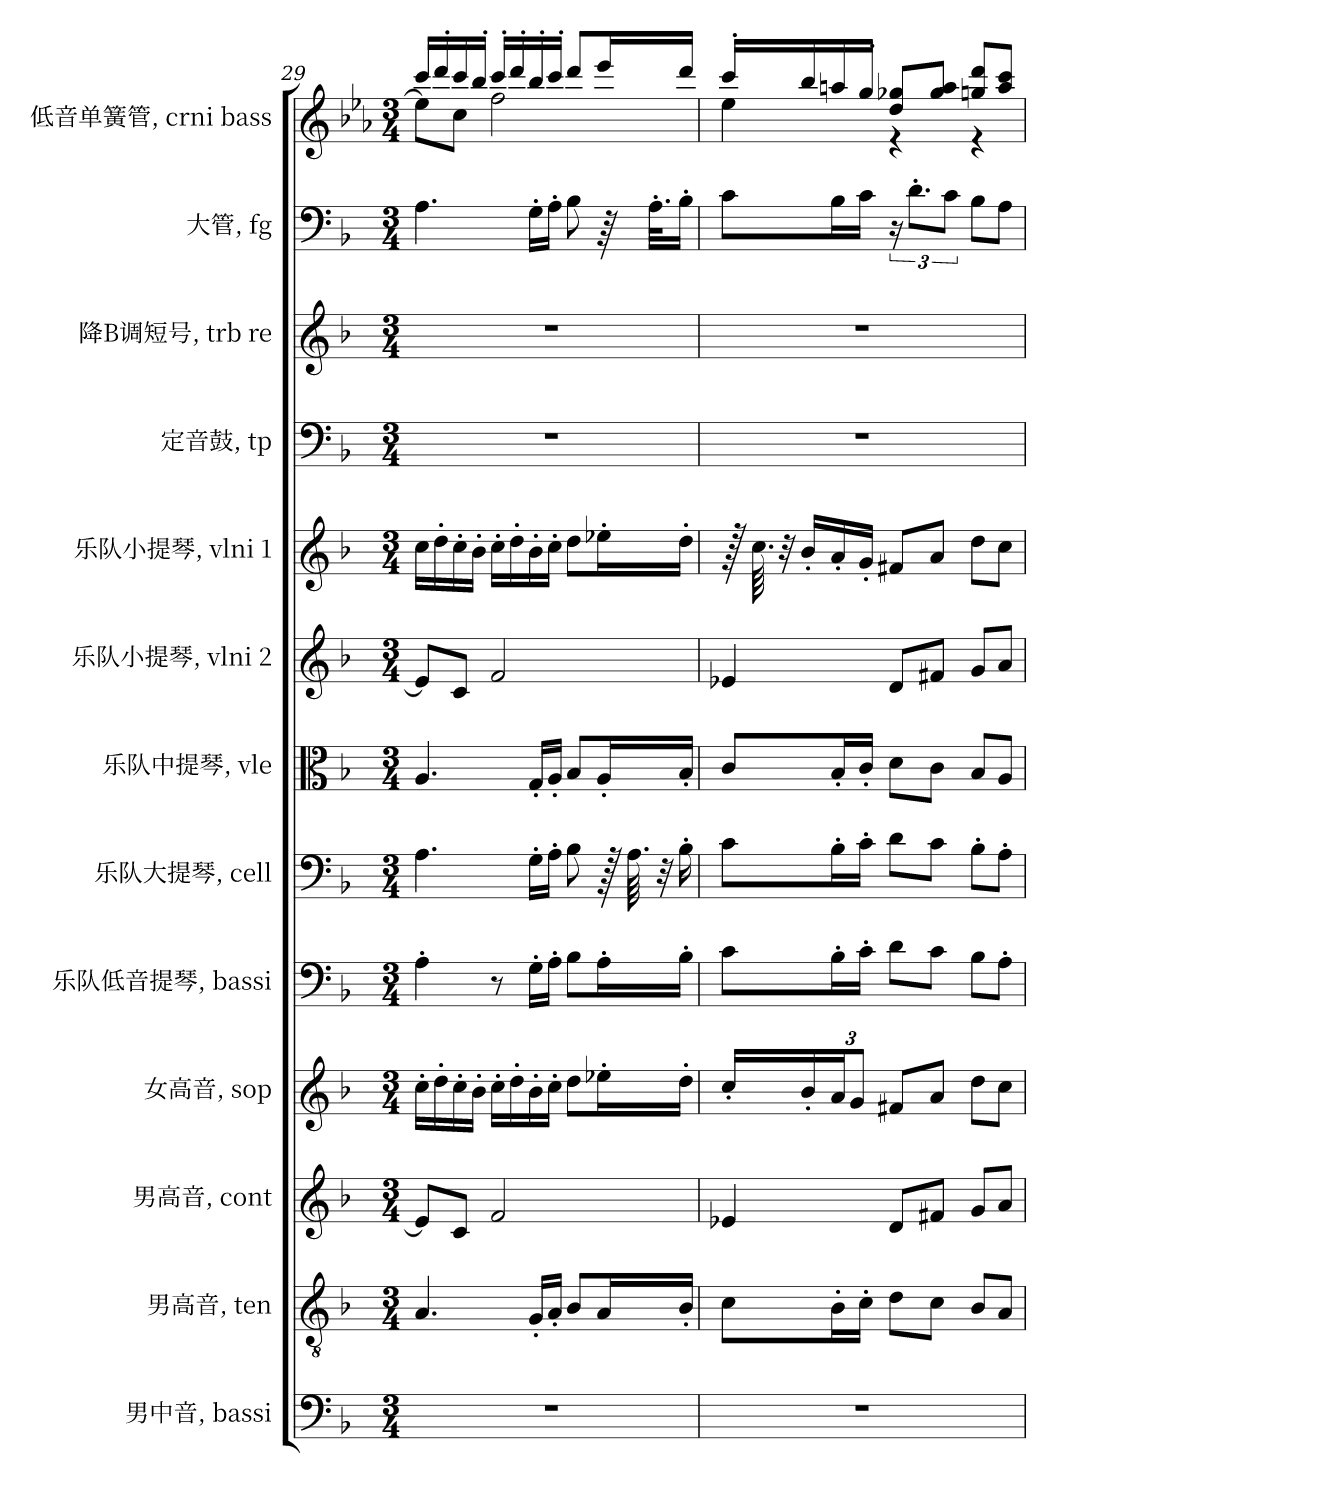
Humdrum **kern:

**kern	**kern	**kern	**kern	**kern	**kern	**kern	**kern	**kern	**kern	**kern	**kern	**kern
*part13	*part12	*part11	*part10	*part9	*part8	*part7	*part6	*part5	*part4	*part3	*part2	*part1
*staff13	*staff12	*staff11	*staff10	*staff9	*staff8	*staff7	*staff6	*staff5	*staff4	*staff3	*staff2	*staff1
*I"男中音, bassi	*I"男高音, ten	*I"男高音, cont	*I"女高音, sop	*I"乐队低音提琴, bassi	*I"乐队大提琴, cell	*I"乐队中提琴, vle	*I"乐队小提琴, vlni 2	*I"乐队小提琴, vlni 1	*I"定音鼓, tp	*I"降B调短号, trb re	*I"大管, fg	*I"低音单簧管, crni bass
*	*I'T.	*	*I'S.	*	*	*	*	*	*	*	*	*
*clefF4	*clefGv2	*clefG2	*clefG2	*clefF4	*clefF4	*clefC3	*clefG2	*clefG2	*clefF4	*clefG2	*clefF4	*clefG2
*	*	*	*	*ITrd7c12	*	*	*	*	*	*ITrd1c2	*	*ITrd8c14
*k[b-]	*k[b-]	*k[b-]	*k[b-]	*k[b-]	*k[b-]	*k[b-]	*k[b-]	*k[b-]	*k[b-]	*k[b-e-a-]	*k[b-]	*k[b-e-a-]
*M3/4	*M3/4	*M3/4	*M3/4	*M3/4	*M3/4	*M3/4	*M3/4	*M3/4	*M3/4	*M3/4	*M3/4	*M3/4
=29	=29	=29	=29	=29	=29	=29	=29	=29	=29	=29	=29	=29
*	*	*	*	*	*	*	*	*	*	*	*	*^
2.r	4.A/	8e-/L]	16cc'\LL	4AA'\	4.A\	4.A/	8e-/L]	16cc\LL	2.r	2.r	4.A\	16cc/LL	8e-\L]
.	.	.	16dd'\	.	.	.	.	16dd'\	.	.	.	16dd'/	.
.	.	8c/J	16cc'\	.	.	.	8c/J	16cc'\	.	.	.	16cc/	8c\J
.	.	.	16b-'\JJ	.	.	.	.	16b-'\JJ	.	.	.	16b-'/JJ	.
.	.	2f/	16cc'\LL	8r	.	.	2f/	16cc'\LL	.	.	.	16cc'/LL	2f\
.	.	.	16dd'\	.	.	.	.	16dd'\	.	.	.	16dd'/	.
.	16G'/LL	.	16b-'\	16GG'\LL	16G'\LL	16G'/LL	.	16b-'\	.	.	16G'\LL	16b-'/	.
.	16A'/JJ	.	16cc'\JJ	16AA'\JJ	16A'\JJ	16A'/JJ	.	16cc'\JJ	.	.	16A'\JJ	16cc'/JJ	.
.	8B-/L	.	8dd\L	8BB-\L	8B-\	8B-/L	.	8dd\L	.	.	8B-\	8dd/L	.
.	16A/L	.	16ee-X'\L	16AA'\L	128r	16A'/L	.	16ee-X'\L	.	.	64r	16ee-/L	.
.	.	.	.	.	64.A\	.	.	.	.	.	.	.	.
.	.	.	.	.	.	.	.	.	.	.	32.A'\KLL	.	.
.	.	.	.	.	32r	.	.	.	.	.	.	.	.
.	16B-'/JJ	.	16dd'\JJ	16BB-'\JJ	16B-'\	16B-'/JJ	.	16dd'\JJ	.	.	16B-'\JJ	16dd/JJ	.
!!LO:PB:g=z	!!
=30	=30	=30	=30	=30	=30	=30	=30	=30	=30	=30	=30	=30	=30
2.r	8c\L	4e-X/	16cc'/LL	8C\L	8c\L	8c/L	4e-X/	128r	2.r	2.r	8c\L	16cc'/LL	4e-\
.	.	.	.	.	.	.	.	64.cc\	.	.	.	.	.
.	.	.	.	.	.	.	.	32r	.	.	.	.	.
.	.	.	16b-'/	.	.	.	.	16b-'/LL	.	.	.	16b-/	.
*	*	*	*Xbrackettup	*	*	*	*	*	*	*	*	*	*
.	16B-'\L	.	24a/J	16BB-'\L	16B-'\L	16B-'/L	.	16a'/	.	.	16B-\L	16an/	.
.	.	.	12g/J	.	.	.	.	.	.	.	.	.	.
.	16c'\JJ	.	.	16C'\JJ	16c'\JJ	16c'/JJ	.	16g'/JJ	.	.	16c\JJ	16g'/JJ	.
.	8d\L	8d/L	8f#X/L	8D\L	8d\L	8d\L	8d/L	8f#X/L	.	.	24r	8d/ 8g-X/L	4r
.	.	.	.	.	.	.	.	.	.	.	12.d'\L	.	.
.	8c\J	8f#X/J	8a/J	8C\J	8c\J	8c\J	8f#X/J	8a/J	.	.	.	8g-/ 8a/J	.
.	.	.	.	.	.	.	.	.	.	.	12c\J	.	.
.	8B-/L	8g/L	8dd\L	8BB-\L	8B-'\L	8B-/L	8g/L	8dd\L	.	.	8B-\L	8gn/ 8dd/L	4r
.	8A/J	8a/J	8cc\J	8AA'\J	8A'\J	8A/J	8a/J	8cc\J	.	.	8A\J	8a/ 8cc/J	.
*	*	*	*	*	*	*	*	*	*	*	*	*v	*v
=	=	=	=	=	=	=	=	=	=	=	=	=
*-	*-	*-	*-	*-	*-	*-	*-	*-	*-	*-	*-	*-
